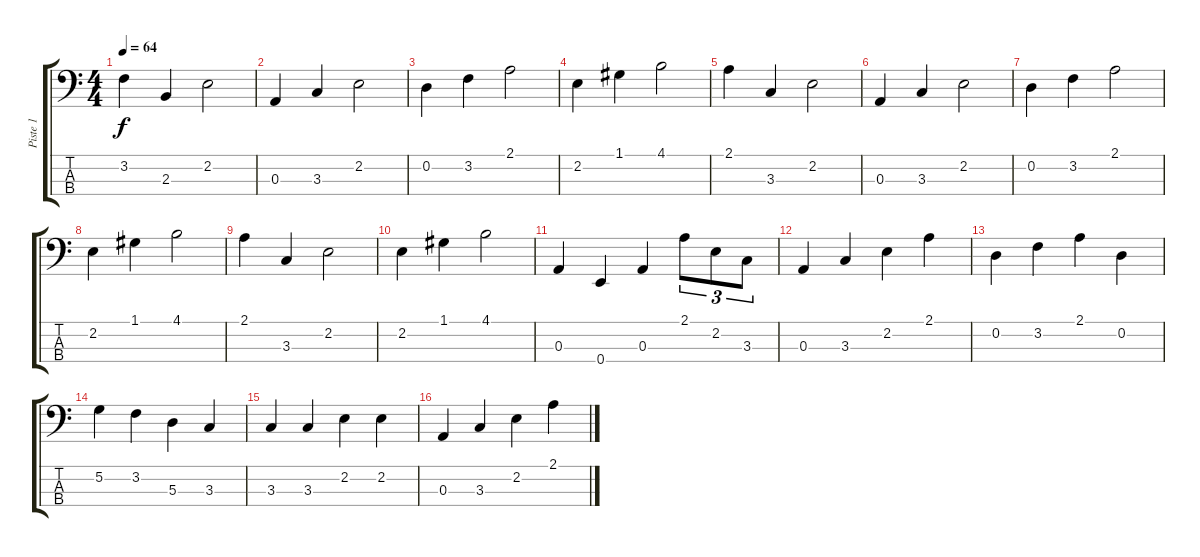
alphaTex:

\track ("Piste 1" "Piste 1") {instrument electricbassfinger}
\staff {score tabs}
\tuning (G2 D2 A1 E1) {hide}
\ts (4 4)
\tempo 64
\clef f4
\ks c
3.2.4{dy f} 2.3.4 2.2.2 |
0.3.4 3.3.4 2.2.2 |
0.2.4 3.2.4 2.1.2 |
2.2.4 1.1.4 4.1.2 |
2.1.4 3.3.4 2.2.2 |
0.3.4 3.3.4 2.2.2 |
0.2.4 3.2.4 2.1.2 |
2.2.4 1.1.4 4.1.2 |
2.1.4 3.3.4 2.2.2 |
2.2.4 1.1.4 4.1.2 |
0.3.4 0.4.4 0.3.4 2.1.8{tu (3 2)} 2.2.8{tu (3 2)} 3.3.8{tu (3 2)} |
0.3.4 3.3.4 2.2.4 2.1.4 |
0.2.4 3.2.4 2.1.4 0.2.4 |
5.2.4 3.2.4 5.3.4 3.3.4 |
3.3.4 3.3.4 2.2.4 2.2.4 |
0.3.4 3.3.4 2.2.4 2.1.4
